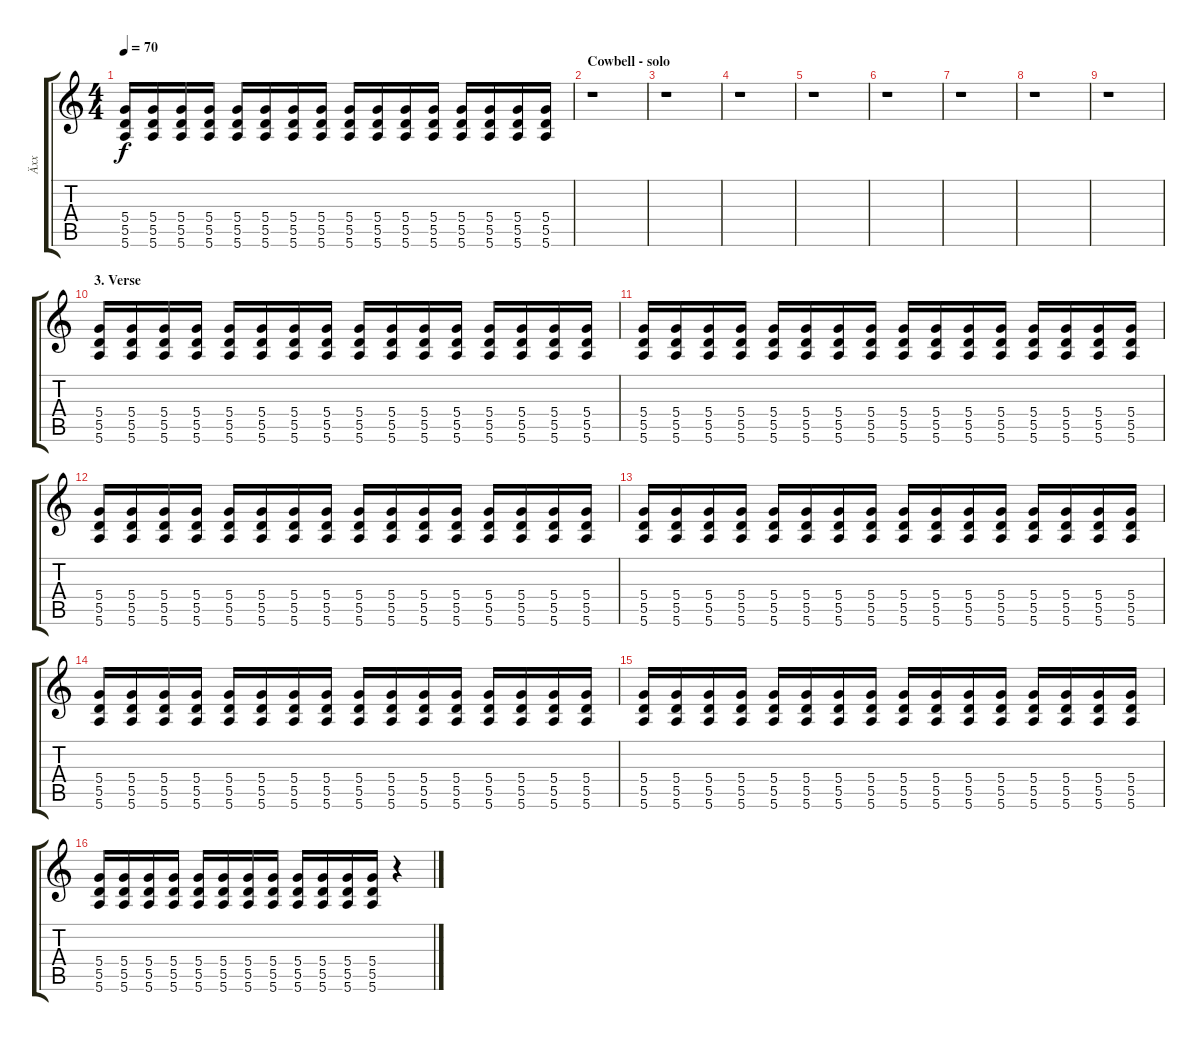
\track ("Äxx" "Äxx") {instrument electricguitarclean}
\staff {score tabs}
\tuning (E4 B3 G3 D3 A2 E2) {hide}
\ts (4 4)
\tempo 70
\clef g2
\ks c
(5.4 5.5 5.6).16{dy f} (5.4 5.5 5.6).16 (5.4 5.5 5.6).16 (5.4 5.5 5.6).16 (5.4 5.5 5.6).16 (5.4 5.5 5.6).16 (5.4 5.5 5.6).16 (5.4 5.5 5.6).16 (5.4 5.5 5.6).16 (5.4 5.5 5.6).16 (5.4 5.5 5.6).16 (5.4 5.5 5.6).16 (5.4 5.5 5.6).16 (5.4 5.5 5.6).16 (5.4 5.5 5.6).16 (5.4 5.5 5.6).16 |
\section ("" "Cowbell - solo")
r.1 |
r.1 |
r.1 |
r.1 |
r.1 |
r.1 |
r.1 |
r.1 |
\section ("" "3. Verse")
(5.4 5.5 5.6).16 (5.4 5.5 5.6).16 (5.4 5.5 5.6).16 (5.4 5.5 5.6).16 (5.4 5.5 5.6).16 (5.4 5.5 5.6).16 (5.4 5.5 5.6).16 (5.4 5.5 5.6).16 (5.4 5.5 5.6).16 (5.4 5.5 5.6).16 (5.4 5.5 5.6).16 (5.4 5.5 5.6).16 (5.4 5.5 5.6).16 (5.4 5.5 5.6).16 (5.4 5.5 5.6).16 (5.4 5.5 5.6).16 |
(5.4 5.5 5.6).16 (5.4 5.5 5.6).16 (5.4 5.5 5.6).16 (5.4 5.5 5.6).16 (5.4 5.5 5.6).16 (5.4 5.5 5.6).16 (5.4 5.5 5.6).16 (5.4 5.5 5.6).16 (5.4 5.5 5.6).16 (5.4 5.5 5.6).16 (5.4 5.5 5.6).16 (5.4 5.5 5.6).16 (5.4 5.5 5.6).16 (5.4 5.5 5.6).16 (5.4 5.5 5.6).16 (5.4 5.5 5.6).16 |
(5.4 5.5 5.6).16 (5.4 5.5 5.6).16 (5.4 5.5 5.6).16 (5.4 5.5 5.6).16 (5.4 5.5 5.6).16 (5.4 5.5 5.6).16 (5.4 5.5 5.6).16 (5.4 5.5 5.6).16 (5.4 5.5 5.6).16 (5.4 5.5 5.6).16 (5.4 5.5 5.6).16 (5.4 5.5 5.6).16 (5.4 5.5 5.6).16 (5.4 5.5 5.6).16 (5.4 5.5 5.6).16 (5.4 5.5 5.6).16 |
(5.4 5.5 5.6).16 (5.4 5.5 5.6).16 (5.4 5.5 5.6).16 (5.4 5.5 5.6).16 (5.4 5.5 5.6).16 (5.4 5.5 5.6).16 (5.4 5.5 5.6).16 (5.4 5.5 5.6).16 (5.4 5.5 5.6).16 (5.4 5.5 5.6).16 (5.4 5.5 5.6).16 (5.4 5.5 5.6).16 (5.4 5.5 5.6).16 (5.4 5.5 5.6).16 (5.4 5.5 5.6).16 (5.4 5.5 5.6).16 |
(5.4 5.5 5.6).16 (5.4 5.5 5.6).16 (5.4 5.5 5.6).16 (5.4 5.5 5.6).16 (5.4 5.5 5.6).16 (5.4 5.5 5.6).16 (5.4 5.5 5.6).16 (5.4 5.5 5.6).16 (5.4 5.5 5.6).16 (5.4 5.5 5.6).16 (5.4 5.5 5.6).16 (5.4 5.5 5.6).16 (5.4 5.5 5.6).16 (5.4 5.5 5.6).16 (5.4 5.5 5.6).16 (5.4 5.5 5.6).16 |
(5.4 5.5 5.6).16 (5.4 5.5 5.6).16 (5.4 5.5 5.6).16 (5.4 5.5 5.6).16 (5.4 5.5 5.6).16 (5.4 5.5 5.6).16 (5.4 5.5 5.6).16 (5.4 5.5 5.6).16 (5.4 5.5 5.6).16 (5.4 5.5 5.6).16 (5.4 5.5 5.6).16 (5.4 5.5 5.6).16 (5.4 5.5 5.6).16 (5.4 5.5 5.6).16 (5.4 5.5 5.6).16 (5.4 5.5 5.6).16 |
(5.4 5.5 5.6).16 (5.4 5.5 5.6).16 (5.4 5.5 5.6).16 (5.4 5.5 5.6).16 (5.4 5.5 5.6).16 (5.4 5.5 5.6).16 (5.4 5.5 5.6).16 (5.4 5.5 5.6).16 (5.4 5.5 5.6).16 (5.4 5.5 5.6).16 (5.4 5.5 5.6).16 (5.4 5.5 5.6).16 r.4
